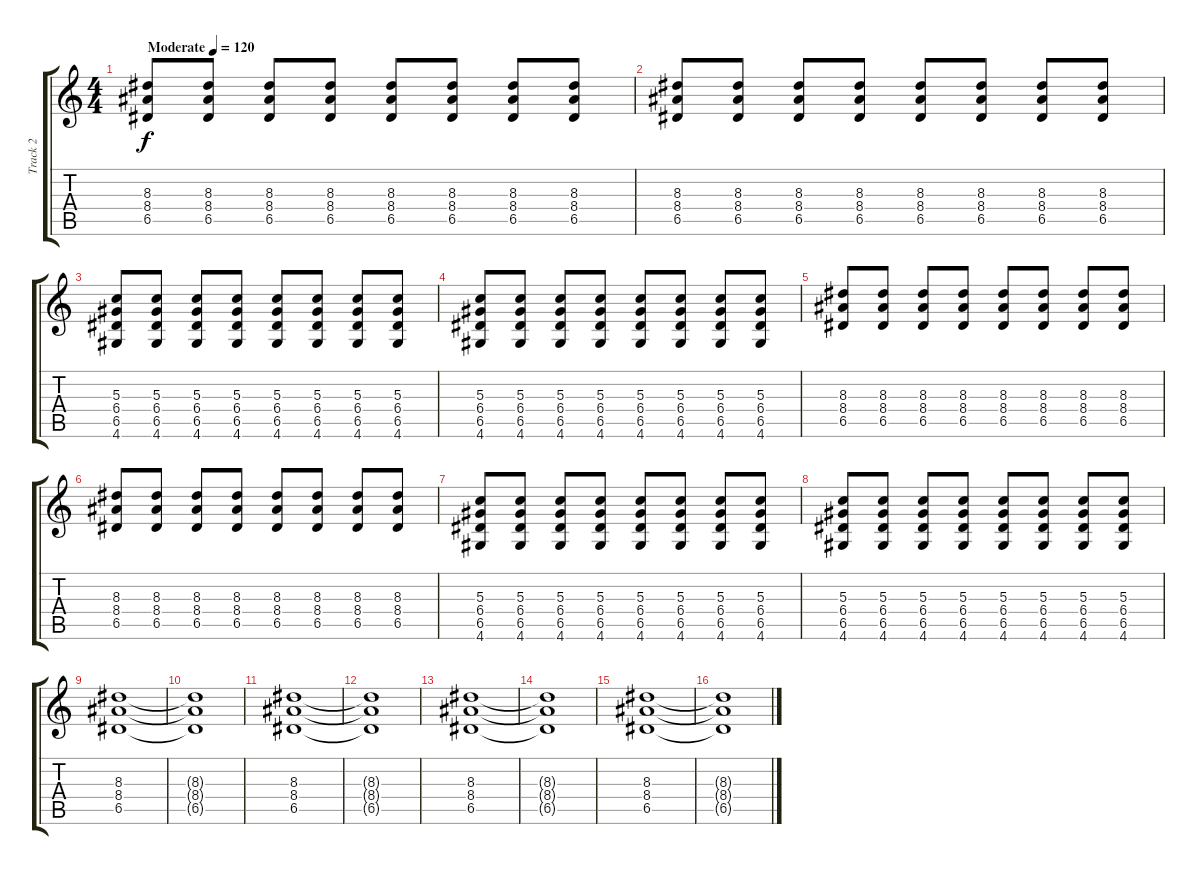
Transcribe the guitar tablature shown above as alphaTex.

\track ("Track 2" "Track 2") {instrument overdrivenguitar}
\staff {score tabs}
\tuning (E4 B3 G3 D3 A2 E2) {hide}
\ts (4 4)
\tempo (120 "Moderate")
\clef g2
\ks c
(8.3 8.4 6.5).8{dy f instrument overdrivenguitar} (8.3 8.4 6.5).8 (8.3 8.4 6.5).8 (8.3 8.4 6.5).8 (8.3 8.4 6.5).8 (8.3 8.4 6.5).8 (8.3 8.4 6.5).8 (8.3 8.4 6.5).8 |
(8.3 8.4 6.5).8 (8.3 8.4 6.5).8 (8.3 8.4 6.5).8 (8.3 8.4 6.5).8 (8.3 8.4 6.5).8 (8.3 8.4 6.5).8 (8.3 8.4 6.5).8 (8.3 8.4 6.5).8 |
(5.3 6.4 6.5 4.6).8 (5.3 6.4 6.5 4.6).8 (5.3 6.4 6.5 4.6).8 (5.3 6.4 6.5 4.6).8 (5.3 6.4 6.5 4.6).8 (5.3 6.4 6.5 4.6).8 (5.3 6.4 6.5 4.6).8 (5.3 6.4 6.5 4.6).8 |
(5.3 6.4 6.5 4.6).8 (5.3 6.4 6.5 4.6).8 (5.3 6.4 6.5 4.6).8 (5.3 6.4 6.5 4.6).8 (5.3 6.4 6.5 4.6).8 (5.3 6.4 6.5 4.6).8 (5.3 6.4 6.5 4.6).8 (5.3 6.4 6.5 4.6).8 |
(8.3 8.4 6.5).8 (8.3 8.4 6.5).8 (8.3 8.4 6.5).8 (8.3 8.4 6.5).8 (8.3 8.4 6.5).8 (8.3 8.4 6.5).8 (8.3 8.4 6.5).8 (8.3 8.4 6.5).8 |
(8.3 8.4 6.5).8 (8.3 8.4 6.5).8 (8.3 8.4 6.5).8 (8.3 8.4 6.5).8 (8.3 8.4 6.5).8 (8.3 8.4 6.5).8 (8.3 8.4 6.5).8 (8.3 8.4 6.5).8 |
(5.3 6.4 6.5 4.6).8 (5.3 6.4 6.5 4.6).8 (5.3 6.4 6.5 4.6).8 (5.3 6.4 6.5 4.6).8 (5.3 6.4 6.5 4.6).8 (5.3 6.4 6.5 4.6).8 (5.3 6.4 6.5 4.6).8 (5.3 6.4 6.5 4.6).8 |
(5.3 6.4 6.5 4.6).8 (5.3 6.4 6.5 4.6).8 (5.3 6.4 6.5 4.6).8 (5.3 6.4 6.5 4.6).8 (5.3 6.4 6.5 4.6).8 (5.3 6.4 6.5 4.6).8 (5.3 6.4 6.5 4.6).8 (5.3 6.4 6.5 4.6).8 |
(8.3 8.4 6.5).1 |
(8.3{t} 8.4{t} 6.5{t}).1 |
(8.3 8.4 6.5).1{balance 8} |
(8.3{t} 8.4{t} 6.5{t}).1 |
(8.3 8.4 6.5).1 |
(8.3{t} 8.4{t} 6.5{t}).1 |
(8.3 8.4 6.5).1 |
(8.3{t} 8.4{t} 6.5{t}).1
